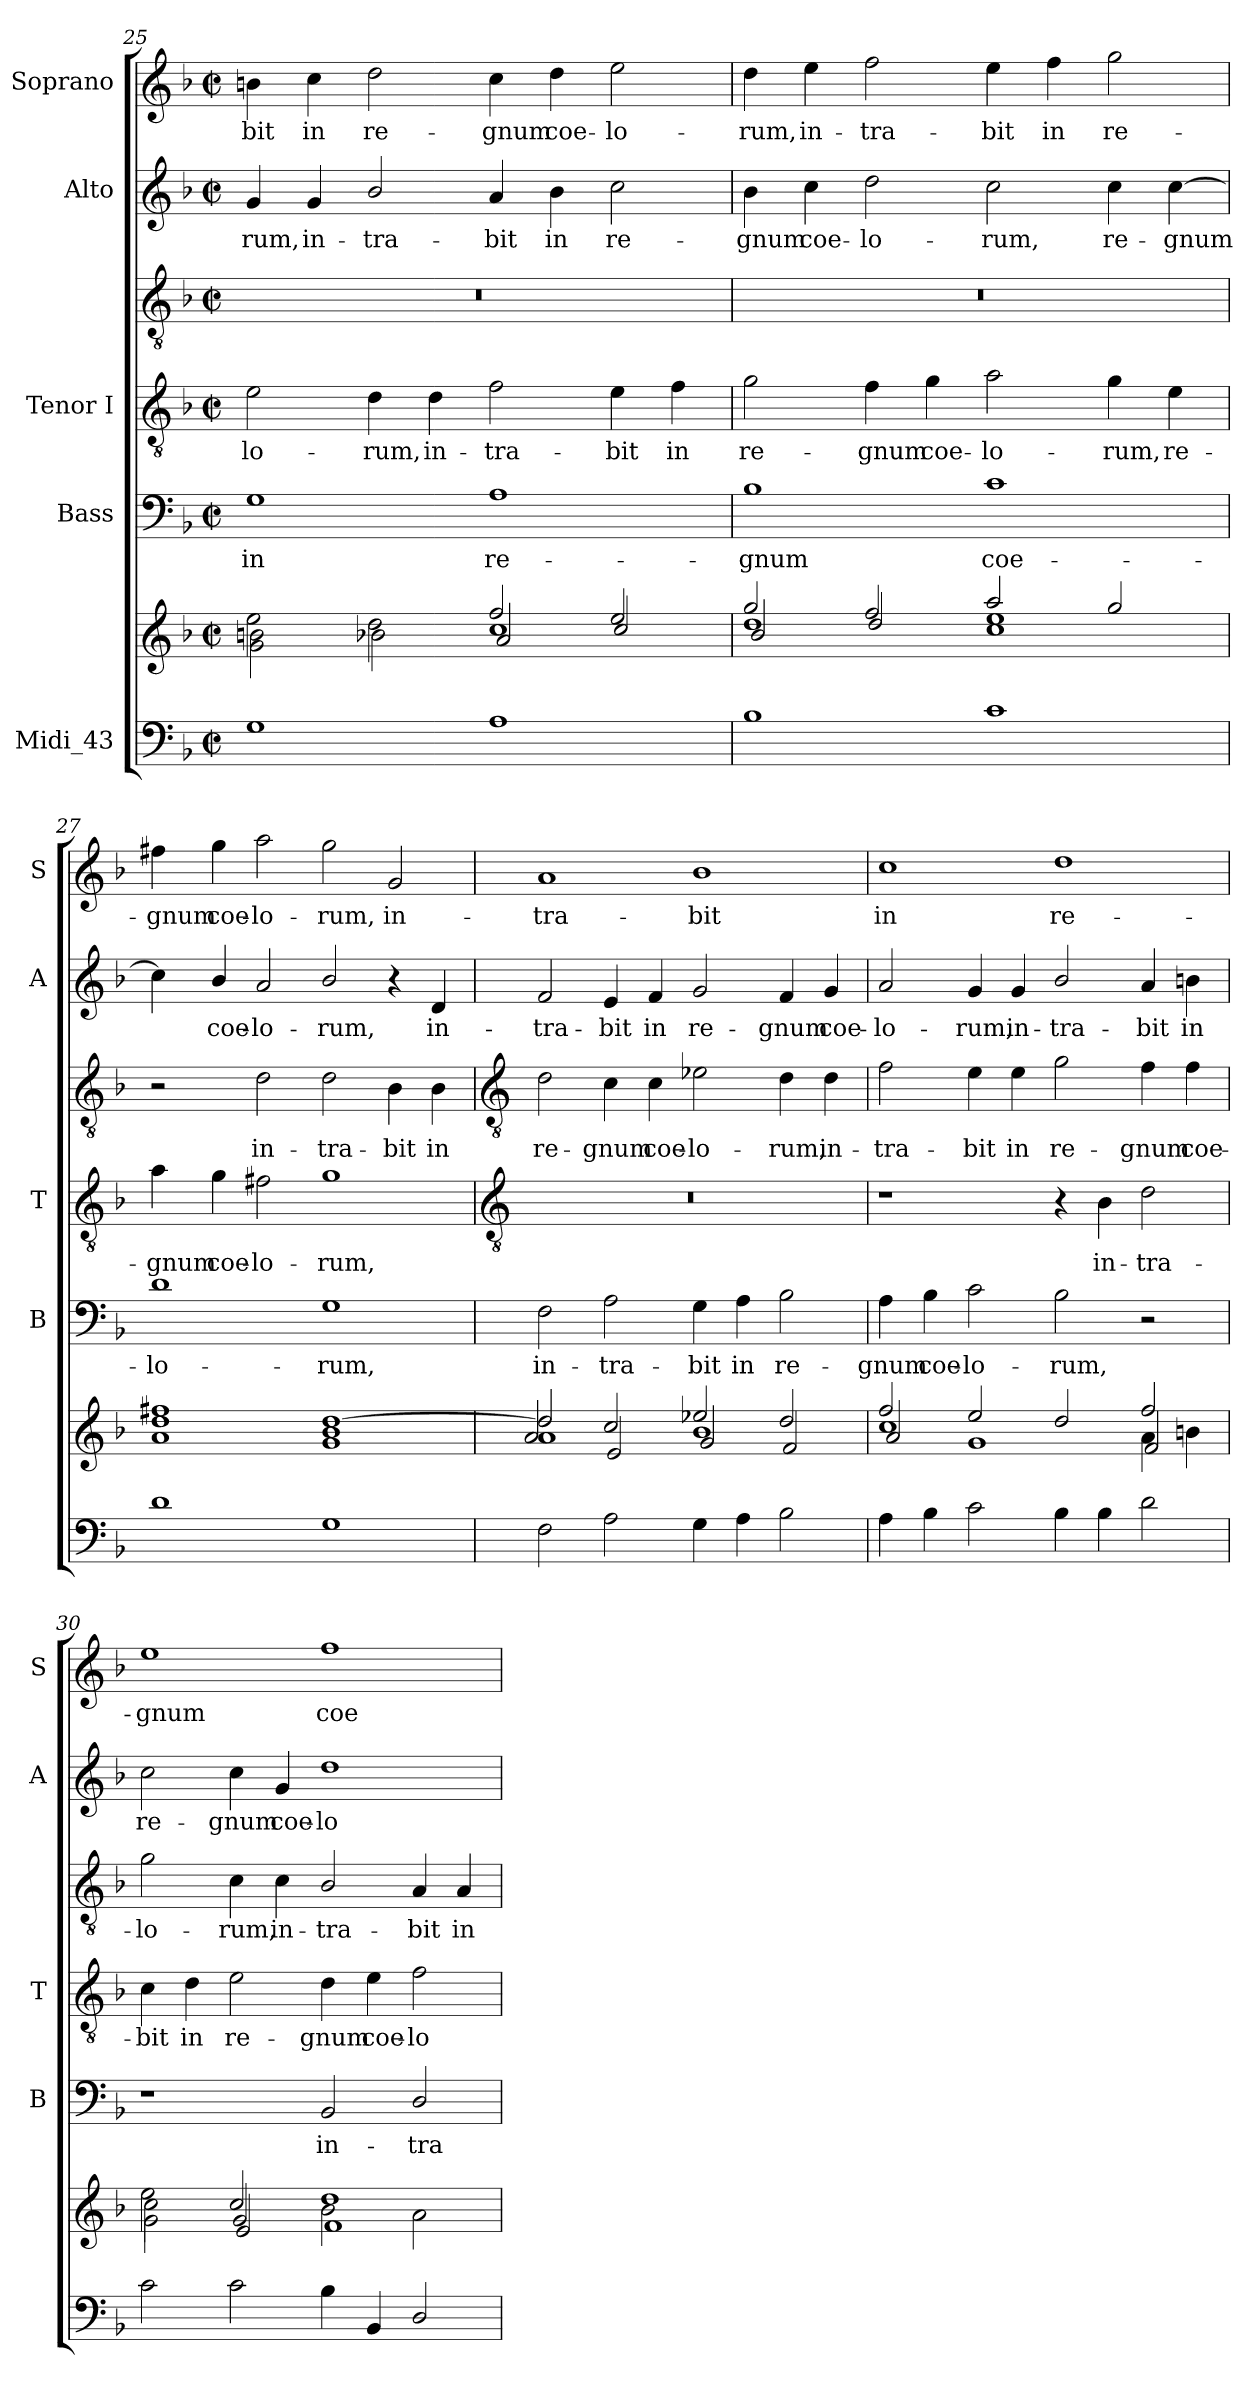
**kern	**kern	**kern	**text	**kern	**text	**kern	**text	**kern	**text	**kern	**text
*part5	*part5	*part4	*part4	*part3	*part3	*part3	*part3	*part2	*part2	*part1	*part1
*staff7	*staff6	*staff5	*staff5	*staff4	*staff4	*staff3	*staff3	*staff2	*staff2	*staff1	*staff1
*I"Midi_43	*	*I"Bass	*	*I"Tenor I	*	*	*	*I"Alto	*	*I"Soprano	*
*	*	*I'B	*	*I'T	*	*	*	*I'A	*	*I'S	*
!!LO:LB:g=z
*clefF4	*clefG2	*clefF4	*	*clefGv2	*	*clefGv2	*	*clefG2	*	*clefG2	*
*k[b-]	*k[b-]	*k[b-]	*	*k[b-]	*	*k[b-]	*	*k[b-]	*	*k[b-]	*
*F:	*F:	*F:	*	*F:	*	*F:	*	*F:	*	*F:	*
*M4/2	*M4/2	*M4/2	*	*M4/2	*	*M4/2	*	*M4/2	*	*M4/2	*
*met(c|)	*met(c|)	*met(c|)	*	*met(c|)	*	*met(c|)	*	*met(c|)	*	*met(c|)	*
=25	=25	=25	=25	=25	=25	=25	=25	=25	=25	=25	=25
*	*^	*	*	*	*	*	*	*	*	*	*
*	*	*^	*	*	*	*	*	*	*	*	*	*
!	!	!	!	!	!LO:LY:b	!	!LO:LY:b	!	!	!	!LO:LY:b	!	!LO:LY:b
1G	2ee\	2bn\	2g\	1G	in	2e	-lo-	0r	.	4g	-rum,	4bn	-bit
!	!	!	!	!	!	!	!	!	!	!	!LO:LY:b	!	!LO:LY:b
.	.	.	.	.	.	.	.	.	.	4g	in-	4cc	in
!	!	!	!	!	!	!	!LO:LY:b	!	!	!	!LO:LY:b	!	!LO:LY:b
.	2dd\	2b-X\	2ryy	.	.	4d	-rum,	.	.	2b-/	-tra-	2dd	re-
!	!	!	!	!	!	!	!LO:LY:b	!	!	!	!	!	!
.	.	.	.	.	.	4d	in-	.	.	.	.	.	.
!	!	!	!	!	!LO:LY:b	!	!LO:LY:b	!	!	!	!LO:LY:b	!	!LO:LY:b
1A	2ff/	1cc\	2a/	1A	re-	2f	-tra-	.	.	4a	-bit	4cc	-gnum
!	!	!	!	!	!	!	!	!	!	!	!LO:LY:b	!	!LO:LY:b
.	.	.	.	.	.	.	.	.	.	4b-	in	4dd	coe-
!	!	!	!	!	!	!	!LO:LY:b	!	!	!	!LO:LY:b	!	!LO:LY:b
.	2ee/	.	2cc/	.	.	4e	-bit	.	.	2cc	re-	2ee	-lo-
!	!	!	!	!	!	!	!LO:LY:b	!	!	!	!	!	!
.	.	.	.	.	.	4f	in	.	.	.	.	.	.
=26	=26	=26	=26	=26	=26	=26	=26	=26	=26	=26	=26	=26	=26
!	!	!	!	!	!LO:LY:b	!	!LO:LY:b	!	!	!	!LO:LY:b	!	!LO:LY:b
1B-	2gg/	1dd\	2b-/	1B-	-gnum	2g	re-	0r	.	4b-	-gnum	4dd	-rum,
!	!	!	!	!	!	!	!	!	!	!	!LO:LY:b	!	!LO:LY:b
.	.	.	.	.	.	.	.	.	.	4cc	coe-	4ee	in-
!	!	!	!	!	!	!	!LO:LY:b	!	!	!	!LO:LY:b	!	!LO:LY:b
.	2ff/	.	2dd/	.	.	4f	-gnum	.	.	2dd	-lo-	2ff	-tra-
!	!	!	!	!	!	!	!LO:LY:b	!	!	!	!	!	!
.	.	.	.	.	.	4g	coe-	.	.	.	.	.	.
!	!	!	!	!	!LO:LY:b	!	!LO:LY:b	!	!	!	!LO:LY:b	!	!LO:LY:b
1c	2aa/	1ee\	1cc\	1c	coe-	2a	-lo-	.	.	2cc	-rum,	4ee	-bit
!	!	!	!	!	!	!	!	!	!	!	!	!	!LO:LY:b
.	.	.	.	.	.	.	.	.	.	.	.	4ff	in
!	!	!	!	!	!	!	!LO:LY:b	!	!	!	!LO:LY:b	!	!LO:LY:b
.	2gg/	.	.	.	.	4g	-rum,	.	.	4cc	re-	2gg	re-
!	!	!	!	!	!	!	!LO:LY:b	!	!	!	!LO:LY:b	!	!
.	.	.	.	.	.	4e	re-	.	.	[4cc	-gnum	.	.
=27	=27	=27	=27	=27	=27	=27	=27	=27	=27	=27	=27	=27	=27
!	!	!	!	!	!LO:LY:b	!	!LO:LY:b	!	!	!	!	!	!LO:LY:b
1d	1ff#X\	1dd\	1a\	1d	-lo-	4a	gnum	2r	.	4cc]	.	4ff#X	-gnum
!	!	!	!	!	!	!	!LO:LY:b	!	!	!	!LO:LY:b	!	!LO:LY:b
.	.	.	.	.	.	4g	coe-	.	.	4b-/	coe-	4gg	coe-
!	!	!	!	!	!	!	!LO:LY:b	!	!LO:LY:b	!	!LO:LY:b	!	!LO:LY:b
.	.	.	.	.	.	2f#X	-lo-	2d	-in-	2a	-lo-	2aa	-lo-
!	!	!	!	!	!LO:LY:b	!	!LO:LY:b	!	!LO:LY:b	!	!LO:LY:b	!	!LO:LY:b
1G	[1dd/	1b-/	1g/	1G	-rum,	1g	-rum,	2d	-tra-	2b-/	-rum,	2gg	-rum,
!	!	!	!	!	!	!	!	!	!LO:LY:b	!	!	!	!LO:LY:b
.	.	.	.	.	.	.	.	4B-	-bit	4r	.	2g	in-
!	!	!	!	!	!	!	!	!	!LO:LY:b	!	!LO:LY:b	!	!
.	.	.	.	.	.	.	.	4B-	in	4d	in-	.	.
!!LO:LB:g=z
=28	=28	=28	=28	=28	=28	=28	=28	=28	=28	=28	=28	=28	=28
*	*	*	*	*	*	*clefGv2	*	*clefGv2	*	*	*	*	*
!	!	!	!	!	!LO:LY:b	!	!	!	!LO:LY:b	!	!LO:LY:b	!	!LO:LY:b
2F	2dd/]	1a\	2a/	2F	in-	0r	.	2d	re-	2f	-tra-	1a	-tra-
!	!	!	!	!	!LO:LY:b	!	!	!	!LO:LY:b	!	!LO:LY:b	!	!
2A	2cc/	.	2e/	2A	-tra-	.	.	4c	-gnum	4e	-bit	.	.
!	!	!	!	!	!	!	!	!	!LO:LY:b	!	!LO:LY:b	!	!
.	.	.	.	.	.	.	.	4c	coe-	4f	in	.	.
!	!	!	!	!	!LO:LY:b	!	!	!	!LO:LY:b	!	!LO:LY:b	!	!LO:LY:b
4G	2ee-X/	1b-\	2g/	4G	-bit	.	.	2e-X	-lo-	2g	re-	1b-	-bit
!	!	!	!	!	!LO:LY:b	!	!	!	!	!	!	!	!
4A	.	.	.	4A	in	.	.	.	.	.	.	.	.
!	!	!	!	!	!LO:LY:b	!	!	!	!LO:LY:b	!	!LO:LY:b	!	!
2B-	2dd/	.	2f/	2B-	re-	.	.	4d	-rum,	4f	-gnum	.	.
!	!	!	!	!	!	!	!	!	!LO:LY:b	!	!LO:LY:b	!	!
.	.	.	.	.	.	.	.	4d	in-	4g	coe-	.	.
=29	=29	=29	=29	=29	=29	=29	=29	=29	=29	=29	=29	=29	=29
!	!	!	!	!	!LO:LY:b	!	!	!	!LO:LY:b	!	!LO:LY:b	!	!LO:LY:b
4A	2ff/	1cc\	2a/	4A	-gnum	1r	.	2f	-tra-	2a	-lo-	1cc	in
!	!	!	!	!	!LO:LY:b	!	!	!	!	!	!	!	!
4B-	.	.	.	4B-	coe-	.	.	.	.	.	.	.	.
!	!	!	!	!	!LO:LY:b	!	!	!	!LO:LY:b	!	!LO:LY:b	!	!
2c	2ee/	.	1g\	2c	-lo-	.	.	4e	-bit	4g	-rum,	.	.
!	!	!	!	!	!	!	!	!	!LO:LY:b	!	!LO:LY:b	!	!
.	.	.	.	.	.	.	.	4e	in	4g	in-	.	.
!	!	!	!	!	!LO:LY:b	!	!	!	!LO:LY:b	!	!LO:LY:b	!	!LO:LY:b
4B-	2dd/	2ryy	.	2B-	-rum,	4r	.	2g	re-	2b-/	-tra-	1dd	re-
!	!	!	!	!	!	!	!LO:LY:b	!	!	!	!	!	!
4B-	.	.	.	.	.	4B-	-in-	.	.	.	.	.	.
!	!	!	!	!	!	!	!LO:LY:b	!	!LO:LY:b	!	!LO:LY:b	!	!
2d	2ff/	4a\	2f/	2r	.	2d	-tra-	4f	-gnum	4a	-bit	.	.
!	!	!	!	!	!	!	!	!	!LO:LY:b	!	!LO:LY:b	!	!
.	.	4bn\	.	.	.	.	.	4f	coe-	4bn	in	.	.
=30	=30	=30	=30	=30	=30	=30	=30	=30	=30	=30	=30	=30	=30
!	!	!	!	!	!	!	!LO:LY:b	!	!LO:LY:b	!	!LO:LY:b	!	!LO:LY:b
2c	2ee\	2cc\	2g\	1r	.	4c	bit	2g	-lo-	2cc	re-	1ee	-gnum
!	!	!	!	!	!	!	!LO:LY:b	!	!	!	!	!	!
.	.	.	.	.	.	4d	in	.	.	.	.	.	.
!	!	!	!	!	!	!	!LO:LY:b	!	!LO:LY:b	!	!LO:LY:b	!	!
2c	2cc/	2g/	2e/	.	.	2e	re-	4c	-rum,	4cc	-gnum	.	.
!	!	!	!	!	!	!	!	!	!LO:LY:b	!	!LO:LY:b	!	!
.	.	.	.	.	.	.	.	4c	in-	4g	coe-	.	.
!	!	!	!	!	!LO:LY:b	!	!LO:LY:b	!	!LO:LY:b	!	!LO:LY:b	!	!LO:LY:b
4B-	1dd/	2b-\	1f/	2BB-	in-	4d	-gnum	2B-/	-tra-	1dd	-lo-	1ff	coe-
!	!	!	!	!	!	!	!LO:LY:b	!	!	!	!	!	!
4BB-	.	.	.	.	.	4e	coe-	.	.	.	.	.	.
!	!	!	!	!	!LO:LY:b	!	!LO:LY:b	!	!LO:LY:b	!	!	!	!
2D/	.	2a\	.	2D/	-tra-	2f	-lo-	4A	-bit	.	.	.	.
!	!	!	!	!	!	!	!	!	!LO:LY:b	!	!	!	!
.	.	.	.	.	.	.	.	4A	in	.	.	.	.
*	*v	*v	*v	*	*	*	*	*	*	*	*	*	*
=	=	=	=	=	=	=	=	=	=	=	=
*-	*-	*-	*-	*-	*-	*-	*-	*-	*-	*-	*-
